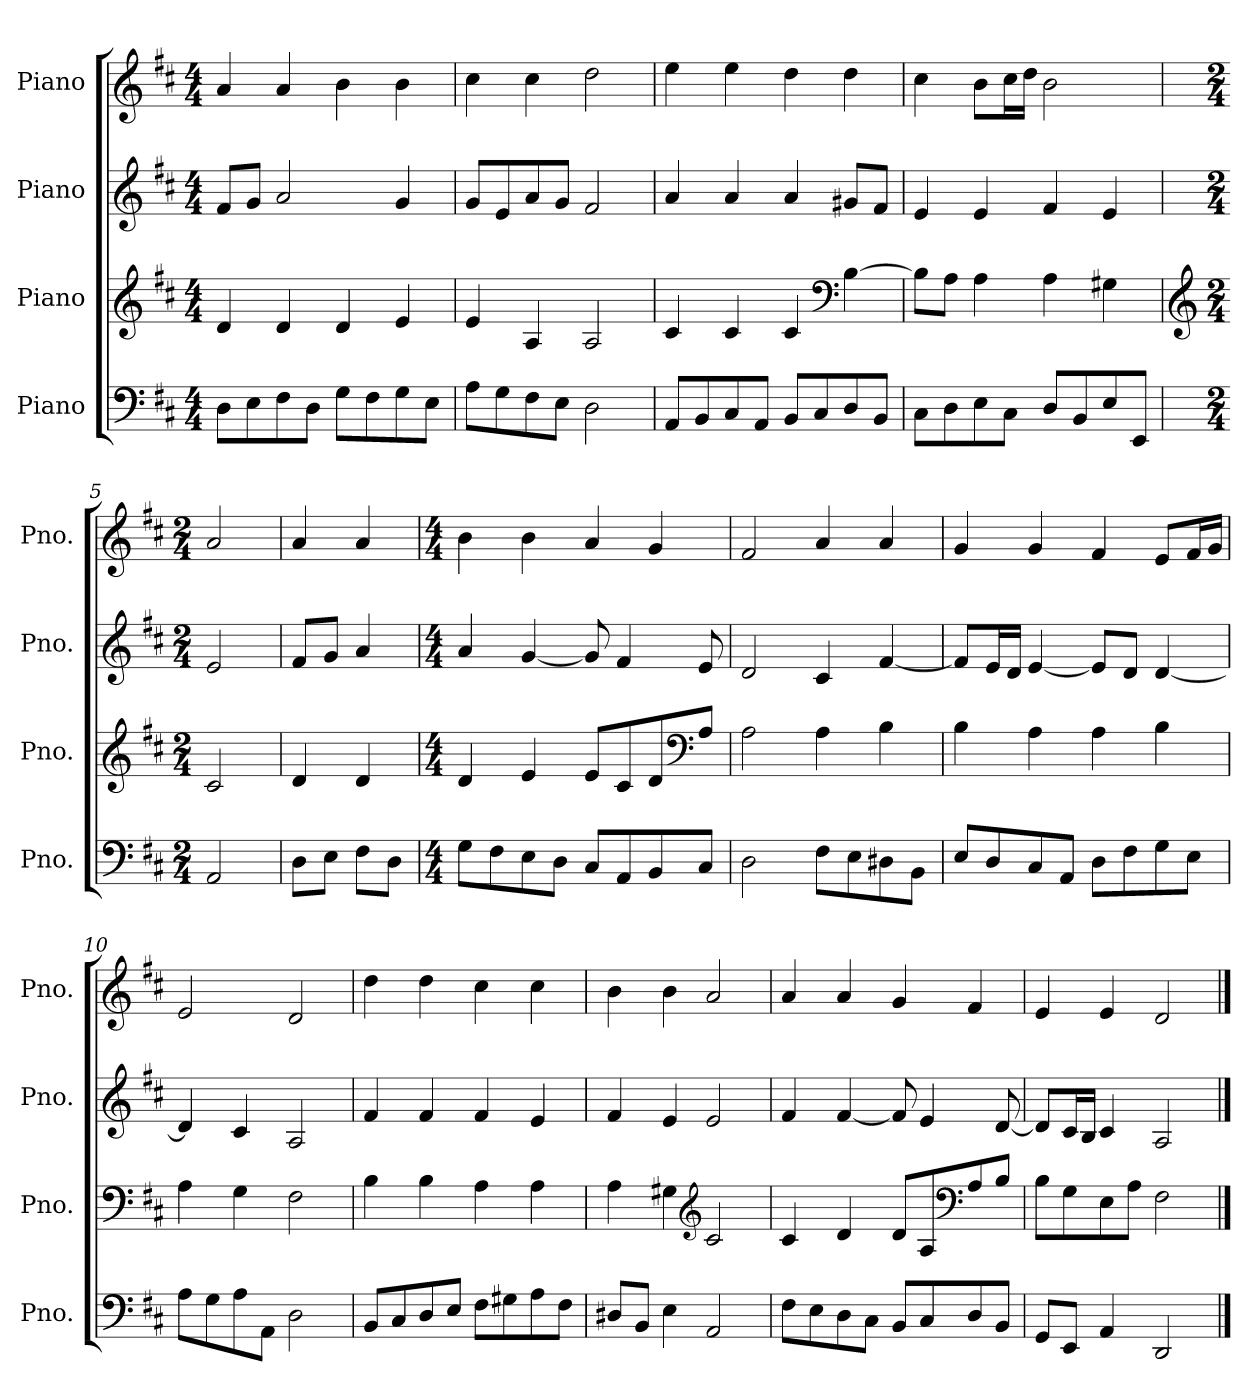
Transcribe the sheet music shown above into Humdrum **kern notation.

**kern	**kern	**kern	**kern
*part4	*part3	*part2	*part1
*staff4	*staff3	*staff2	*staff1
*I"Piano	*I"Piano	*I"Piano	*I"Piano
*I'Pno.	*I'Pno.	*I'Pno.	*I'Pno.
*clefF4	*clefG2	*clefG2	*clefG2
*k[f#c#]	*k[f#c#]	*k[f#c#]	*k[f#c#]
*M4/4	*M4/4	*M4/4	*M4/4
*MM120	*MM120	*MM120	*MM120
=1	=1	=1	=1
8D\L	4d/	8f#/L	4a/
8E\	.	8g/J	.
8F#\	4d/	2a/	4a/
8D\J	.	.	.
8G\L	4d/	.	4b\
8F#\	.	.	.
8G\	4e/	4g/	4b\
8E\J	.	.	.
=2	=2	=2	=2
8A\L	4e/	8g/L	4cc#\
8G\	.	8e/	.
8F#\	4A/	8a/	4cc#\
8E\J	.	8g/J	.
2D\	2A/	2f#/	2dd\
=3	=3	=3	=3
8AA/L	4c#/	4a/	4ee\
8BB/	.	.	.
8C#/	4c#/	4a/	4ee\
8AA/J	.	.	.
8BB/L	4c#/	4a/	4dd\
8C#/	.	.	.
*	*clefF4	*	*
8D/	[4B\	8g#X/L	4dd\
8BB/J	.	8f#/J	.
=4	=4	=4	=4
8C#\L	8B\L]	4e/	4cc#\
8D\	8A\J	.	.
8E\	4A\	4e/	8b\L
8C#\J	.	.	16cc#\L
.	.	.	16dd\JJ
8D/L	4A\	4f#/	2b\
8BB/	.	.	.
8E/	4G#X\	4e/	.
8EE/J	.	.	.
=5	=5	=5	=5
*	*clefG2	*	*
*M2/4	*M2/4	*M2/4	*M2/4
2AA/	2c#/	2e/	2a/
=6	=6	=6	=6
8D\L	4d/	8f#/L	4a/
8E\J	.	8g/J	.
8F#\L	4d/	4a/	4a/
8D\J	.	.	.
!!LO:LB:g=z
=7	=7	=7	=7
*M4/4	*M4/4	*M4/4	*M4/4
8G\L	4d/	4a/	4b\
8F#\	.	.	.
8E\	4e/	[4g/	4b\
8D\J	.	.	.
8C#/L	8e/L	8g/]	4a/
8AA/	8c#/	4f#/	.
8BB/	8d/	.	4g/
*	*clefF4	*	*
8C#/J	8A/J	8e/	.
=8	=8	=8	=8
2D\	2A\	2d/	2f#/
8F#\L	4A\	4c#/	4a/
8E\	.	.	.
8D#X\	4B\	[4f#/	4a/
8BB\J	.	.	.
=9	=9	=9	=9
8E/L	4B\	8f#/L]	4g/
8D/	.	16e/L	.
.	.	16d/JJ	.
8C#/	4A\	[4e/	4g/
8AA/J	.	.	.
8D\L	4A\	8e/L]	4f#/
8F#\	.	8d/J	.
8G\	4B\	[4d/	8e/L
8E\J	.	.	16f#/L
.	.	.	16g/JJ
=10	=10	=10	=10
8A\L	4A\	4d/]	2e/
8G\	.	.	.
8A\	4G\	4c#/	.
8AA\J	.	.	.
2D\	2F#\	2A/	2d/
=11	=11	=11	=11
8BB/L	4B\	4f#/	4dd\
8C#/	.	.	.
8D/	4B\	4f#/	4dd\
8E/J	.	.	.
8F#\L	4A\	4f#/	4cc#\
8G#X\	.	.	.
8A\	4A\	4e/	4cc#\
8F#\J	.	.	.
!!LO:LB:g=z
=12	=12	=12	=12
8D#X/L	4A\	4f#/	4b\
8BB/J	.	.	.
4E\	4G#X\	4e/	4b\
*	*clefG2	*	*
2AA/	2c#/	2e/	2a/
=13	=13	=13	=13
8F#\L	4c#/	4f#/	4a/
8E\	.	.	.
8D\	4d/	[4f#/	4a/
8C#\J	.	.	.
8BB/L	8d/L	8f#/]	4g/
8C#/	8A/	4e/	.
*	*clefF4	*	*
8D/	8A/	.	4f#/
8BB/J	8B/J	[8d/	.
=14	=14	=14	=14
8GG/L	8B\L	8d/L]	4e/
8EE/J	8G\	16c#/L	.
.	.	16B/JJ	.
4AA/	8E\	4c#/	4e/
.	8A\J	.	.
2DD/	2F#\	2A/	2d/
==	==	==	==
*-	*-	*-	*-
